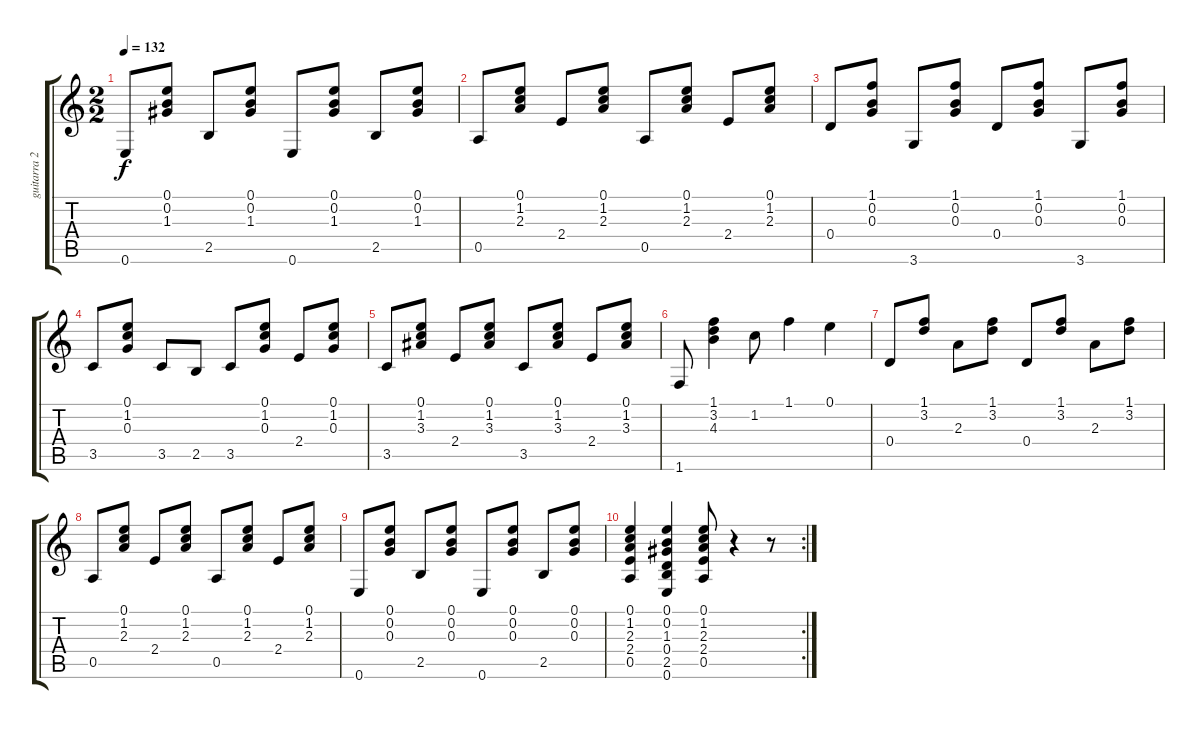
\track ("guitarra 2   " "guitarra 2") {instrument acousticguitarnylon}
\staff {score tabs}
\tuning (E4 B3 G3 D3 A2 E2) {hide}
\ts (2 2)
\tempo 132
\clef g2
\ks c
0.6.8{dy f} (0.1 0.2 1.3).8 2.5.8 (0.1 0.2 1.3).8 0.6.8 (0.1 0.2 1.3).8 2.5.8 (0.1 0.2 1.3).8 |
0.5.8 (0.1 1.2 2.3).8 2.4.8 (0.1 1.2 2.3).8 0.5.8 (0.1 1.2 2.3).8 2.4.8 (0.1 1.2 2.3).8 |
0.4.8 (1.1 0.2 0.3).8 3.6.8 (1.1 0.2 0.3).8 0.4.8 (1.1 0.2 0.3).8 3.6.8 (1.1 0.2 0.3).8 |
3.5.8 (0.1 1.2 0.3).8 3.5.8 2.5.8 3.5.8 (0.1 1.2 0.3).8 2.4.8 (0.1 1.2 0.3).8 |
3.5.8 (0.1 1.2 3.3).8 2.4.8 (0.1 1.2 3.3).8 3.5.8 (0.1 1.2 3.3).8 2.4.8 (0.1 1.2 3.3).8 |
1.6.8 (1.1 3.2 4.3).4 1.2.8 1.1.4 0.1.4 |
0.4.8 (1.1 3.2).8 2.3.8 (1.1 3.2).8 0.4.8 (1.1 3.2).8 2.3.8 (1.1 3.2).8 |
0.5.8 (0.1 1.2 2.3).8 2.4.8 (0.1 1.2 2.3).8 0.5.8 (0.1 1.2 2.3).8 2.4.8 (0.1 1.2 2.3).8 |
0.6.8 (0.1 0.2 0.3).8 2.5.8 (0.1 0.2 0.3).8 0.6.8 (0.1 0.2 0.3).8 2.5.8 (0.1 0.2 0.3).8 |
\rc 2
(0.1 1.2 2.3 2.4 0.5).4 (0.1 0.2 1.3 0.4 2.5 0.6).4 (0.1 1.2 2.3 2.4 0.5).8 r.4 r.8
